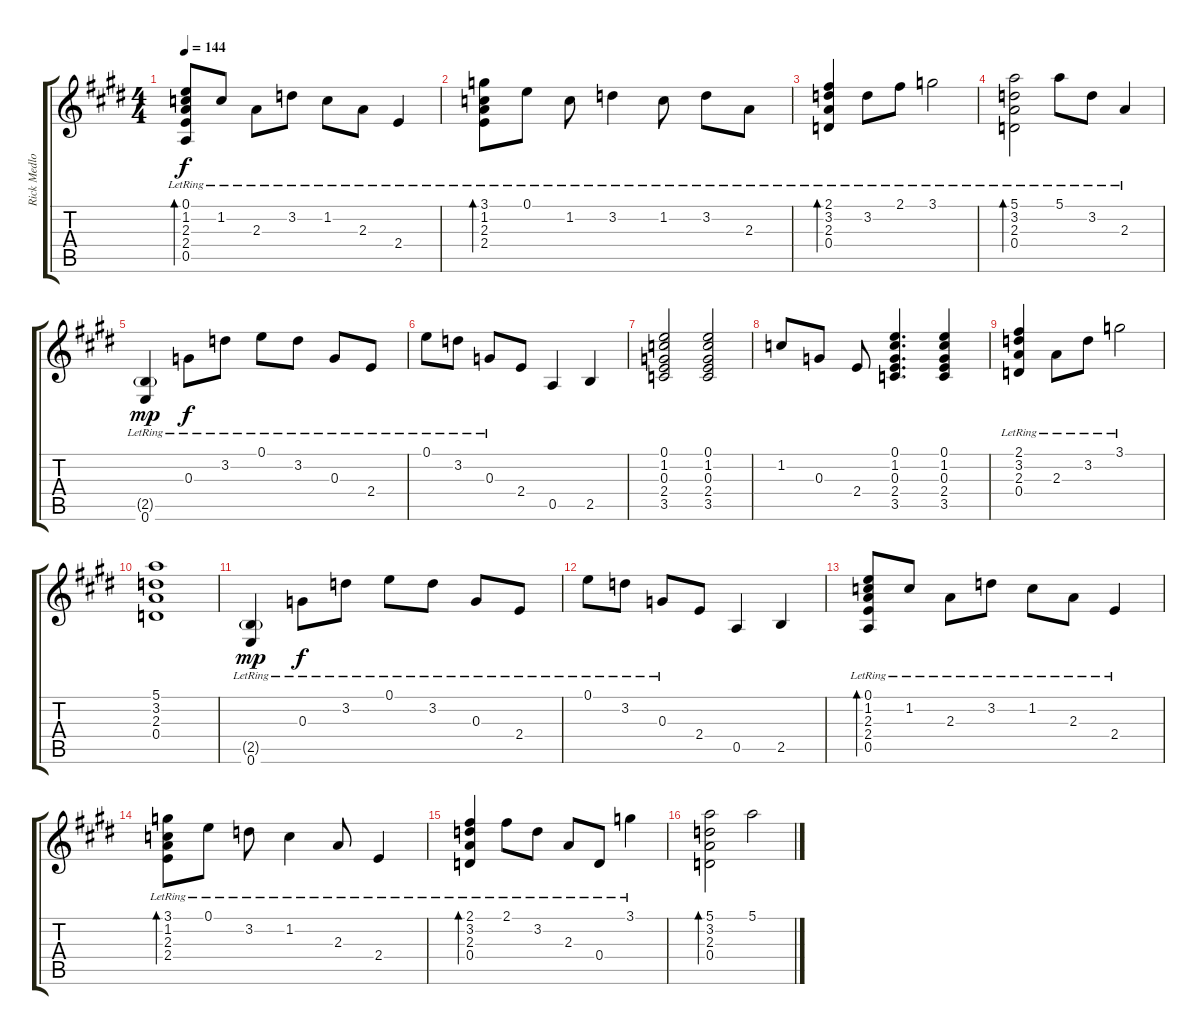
\track ("Rick Medlocke Guitar" "Rick Medlo") {instrument electricguitarclean}
\staff {score tabs}
\tuning (E4 B3 G3 D3 A2 E2) {hide}
\ts (4 4)
\tempo 144
\clef g2
\ks c#minor
(0.1{lr} 1.2{lr} 2.3{lr} 2.4{lr} 0.5{lr}).8{bd 480 dy f} 1.2{lr}.8 2.3{lr}.8 3.2{lr}.8 1.2{lr}.8 2.3{lr}.8 2.4{lr}.4 |
(3.1{lr} 1.2{lr} 2.3{lr} 2.4{lr}).8{bd 480} 0.1{lr}.8 1.2{lr}.8 3.2{lr}.4 1.2{lr}.8 3.2{lr}.8 2.3{lr}.8 |
(2.1{lr} 3.2{lr} 2.3{lr} 0.4{lr}).4{bd 480} 3.2{lr}.8 2.1{lr}.8 3.1{lr}.2 |
(5.1{lr} 3.2{lr} 2.3{lr} 0.4{lr}).2{bd 480} 5.1{lr}.8 3.2{lr}.8 2.3{lr}.4 |
(2.5{g lr} 0.6{lr}).4{dy mp} 0.3{lr}.8{dy f} 3.2{lr}.8 0.1{lr}.8 3.2{lr}.8 0.3{lr}.8 2.4{lr}.8 |
0.1{lr}.8 3.2{lr}.8 0.3{lr}.8 2.4.8 0.5.4 2.5.4 |
(0.1 1.2 0.3 2.4 3.5).2 (0.1 1.2 0.3 2.4 3.5).2 |
1.2.8 0.3.8 2.4.8 (0.1 1.2 0.3 2.4 3.5).4{d} (0.1 1.2 0.3 2.4 3.5).4 |
(2.1{lr} 3.2{lr} 2.3{lr} 0.4{lr}).4 2.3{lr}.8 3.2{lr}.8 3.1{lr}.2 |
(5.1 3.2 2.3 0.4).1 |
(2.5{g lr} 0.6{lr}).4{dy mp} 0.3{lr}.8{dy f} 3.2{lr}.8 0.1{lr}.8 3.2{lr}.8 0.3{lr}.8 2.4{lr}.8 |
0.1{lr}.8 3.2{lr}.8 0.3{lr}.8 2.4.8 0.5.4 2.5.4 |
(0.1{lr} 1.2{lr} 2.3{lr} 2.4{lr} 0.5{lr}).8{bd 480} 1.2{lr}.8 2.3{lr}.8 3.2{lr}.8 1.2{lr}.8 2.3{lr}.8 2.4{lr}.4 |
(3.1{lr} 1.2{lr} 2.3{lr} 2.4{lr}).8{bd 480} 0.1{lr}.8 3.2{lr}.8 1.2{lr}.4 2.3{lr}.8 2.4{lr}.4 |
(2.1{lr} 3.2{lr} 2.3{lr} 0.4{lr}).4{bd 480} 2.1{lr}.8 3.2{lr}.8 2.3{lr}.8 0.4{lr}.8 3.1{lr}.4 |
(5.1 3.2 2.3 0.4).2{bd 480} 5.1.2
